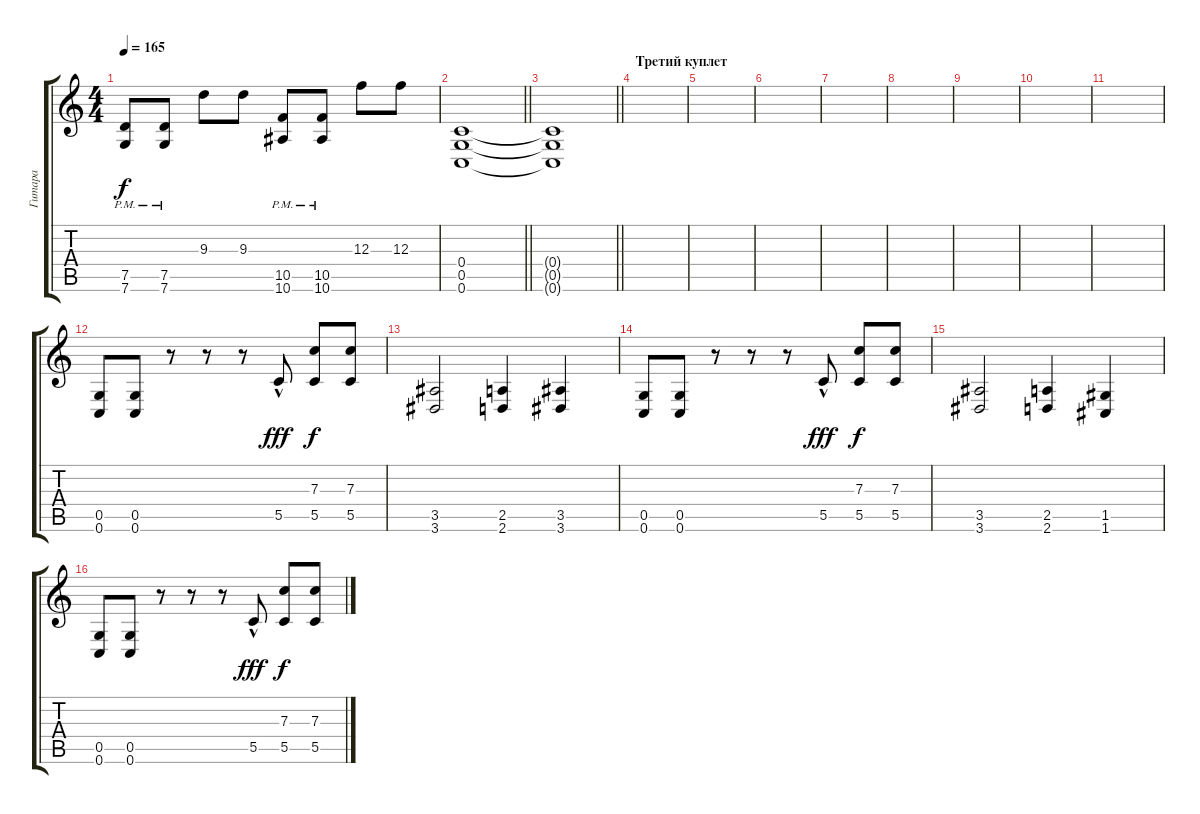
\track ("Гитара" "Гитара") {instrument distortionguitar}
\staff {score tabs}
\tuning (D4 A3 F3 C3 G2 C2) {hide}
\ts (4 4)
\tempo 165
\clef g2
\ks c
(7.5{pm} 7.6{pm}).8{dy f} (7.5{pm} 7.6{pm}).8 9.3.8 9.3.8 (10.5{pm} 10.6{pm}).8 (10.5{pm} 10.6{pm}).8 12.3.8 12.3.8 |
\barLineRight lightlight
(0.4 0.5 0.6).1 |
\barLineRight lightlight
(0.4{t} 0.5{t} 0.6{t}).1 |
\section ("" "Третий куплет ")
|
|
|
|
|
|
|
|
(0.5 0.6).8 (0.5 0.6).8 r.8 r.8 r.8 5.5{hac}.8{dy fff} (7.3 5.5).8{dy f} (7.3 5.5).8 |
(3.5 3.6).2 (2.5 2.6).4 (3.5 3.6).4 |
(0.5 0.6).8 (0.5 0.6).8 r.8 r.8 r.8 5.5{hac}.8{dy fff} (7.3 5.5).8{dy f} (7.3 5.5).8 |
(3.5 3.6).2 (2.5 2.6).4 (1.5 1.6).4 |
(0.5 0.6).8 (0.5 0.6).8 r.8 r.8 r.8 5.5{hac}.8{dy fff} (7.3 5.5).8{dy f} (7.3 5.5).8
